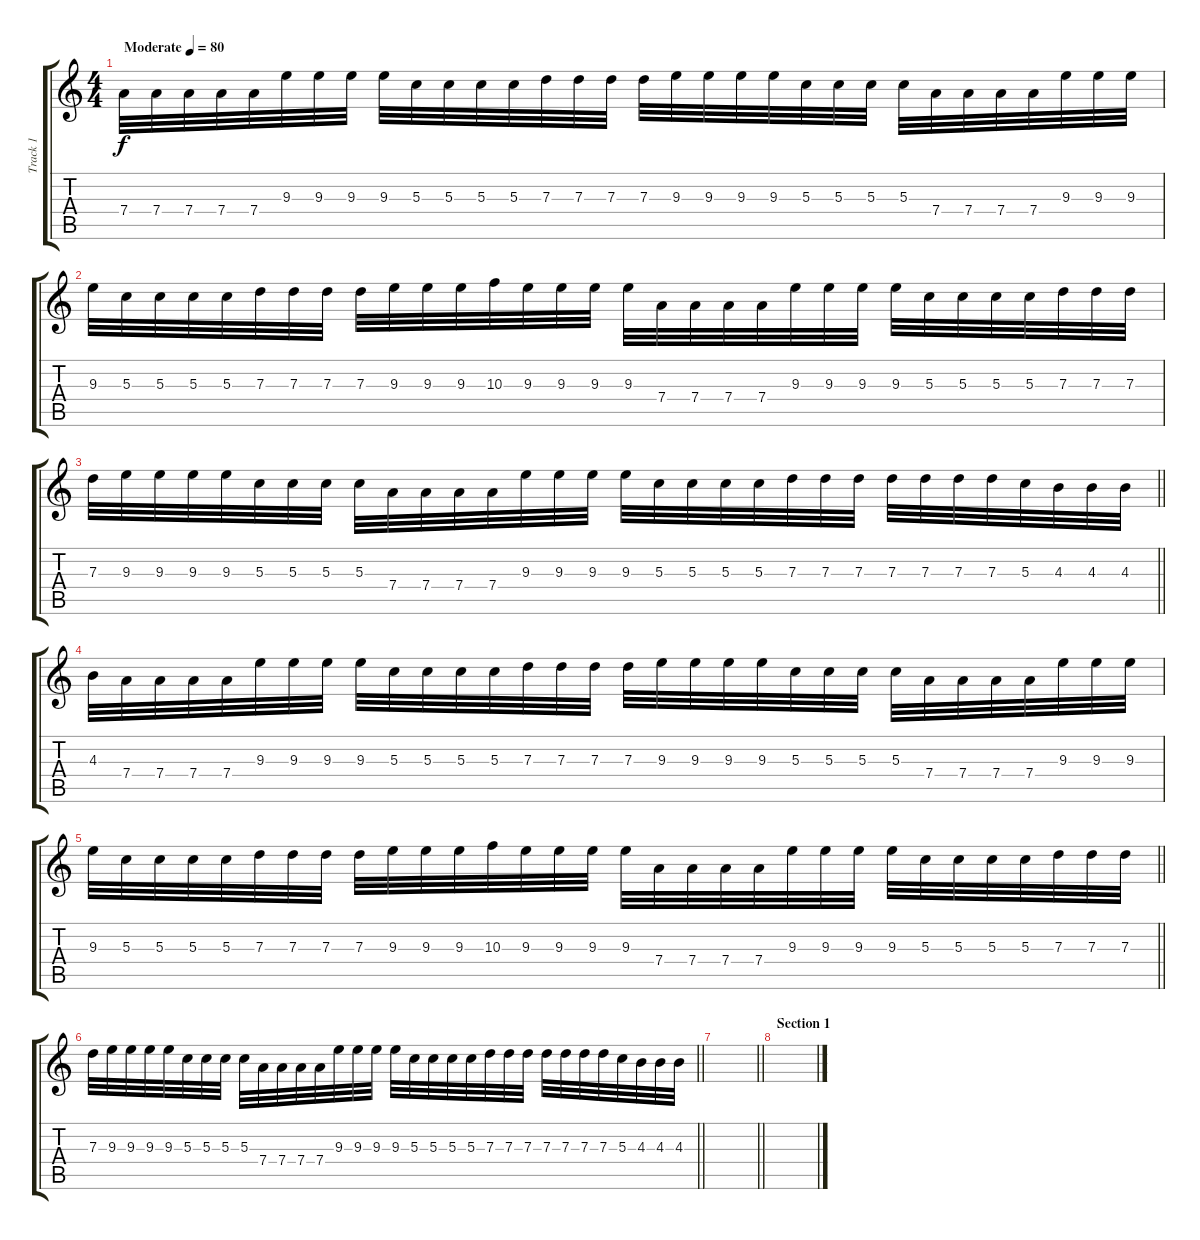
\track ("Track 1" "Track 1") {instrument distortionguitar}
\staff {score tabs}
\tuning (E4 B3 G3 D3 A2 E2) {hide}
\ts (4 4)
\tempo (80 "Moderate")
\clef g2
\ks c
7.4.32{dy f instrument distortionguitar} 7.4.32 7.4.32 7.4.32 7.4.32 9.3.32 9.3.32 9.3.32 9.3.32 5.3.32 5.3.32 5.3.32 5.3.32 7.3.32 7.3.32 7.3.32 7.3.32 9.3.32 9.3.32 9.3.32 9.3.32 5.3.32 5.3.32 5.3.32 5.3.32 7.4.32 7.4.32 7.4.32 7.4.32 9.3.32 9.3.32 9.3.32 |
9.3.32 5.3.32 5.3.32 5.3.32 5.3.32 7.3.32 7.3.32 7.3.32 7.3.32 9.3.32 9.3.32 9.3.32 10.3.32 9.3.32 9.3.32 9.3.32 9.3.32 7.4.32 7.4.32 7.4.32 7.4.32 9.3.32 9.3.32 9.3.32 9.3.32 5.3.32 5.3.32 5.3.32 5.3.32 7.3.32 7.3.32 7.3.32 |
\barLineRight lightlight
7.3.32 9.3.32 9.3.32 9.3.32 9.3.32 5.3.32 5.3.32 5.3.32 5.3.32 7.4.32 7.4.32 7.4.32 7.4.32 9.3.32 9.3.32 9.3.32 9.3.32 5.3.32 5.3.32 5.3.32 5.3.32 7.3.32 7.3.32 7.3.32 7.3.32 7.3.32 7.3.32 7.3.32 5.3.32 4.3.32 4.3.32 4.3.32 |
4.3.32 7.4.32 7.4.32 7.4.32 7.4.32 9.3.32 9.3.32 9.3.32 9.3.32 5.3.32 5.3.32 5.3.32 5.3.32 7.3.32 7.3.32 7.3.32 7.3.32 9.3.32 9.3.32 9.3.32 9.3.32 5.3.32 5.3.32 5.3.32 5.3.32 7.4.32 7.4.32 7.4.32 7.4.32 9.3.32 9.3.32 9.3.32 |
\barLineRight lightlight
9.3.32 5.3.32 5.3.32 5.3.32 5.3.32 7.3.32 7.3.32 7.3.32 7.3.32 9.3.32 9.3.32 9.3.32 10.3.32 9.3.32 9.3.32 9.3.32 9.3.32 7.4.32 7.4.32 7.4.32 7.4.32 9.3.32 9.3.32 9.3.32 9.3.32 5.3.32 5.3.32 5.3.32 5.3.32 7.3.32 7.3.32 7.3.32 |
\barLineRight lightlight
7.3.32 9.3.32 9.3.32 9.3.32 9.3.32 5.3.32 5.3.32 5.3.32 5.3.32 7.4.32 7.4.32 7.4.32 7.4.32 9.3.32 9.3.32 9.3.32 9.3.32 5.3.32 5.3.32 5.3.32 5.3.32 7.3.32 7.3.32 7.3.32 7.3.32 7.3.32 7.3.32 7.3.32 5.3.32 4.3.32 4.3.32 4.3.32 |
\barLineRight lightlight
|
\section ("" "Section 1")
